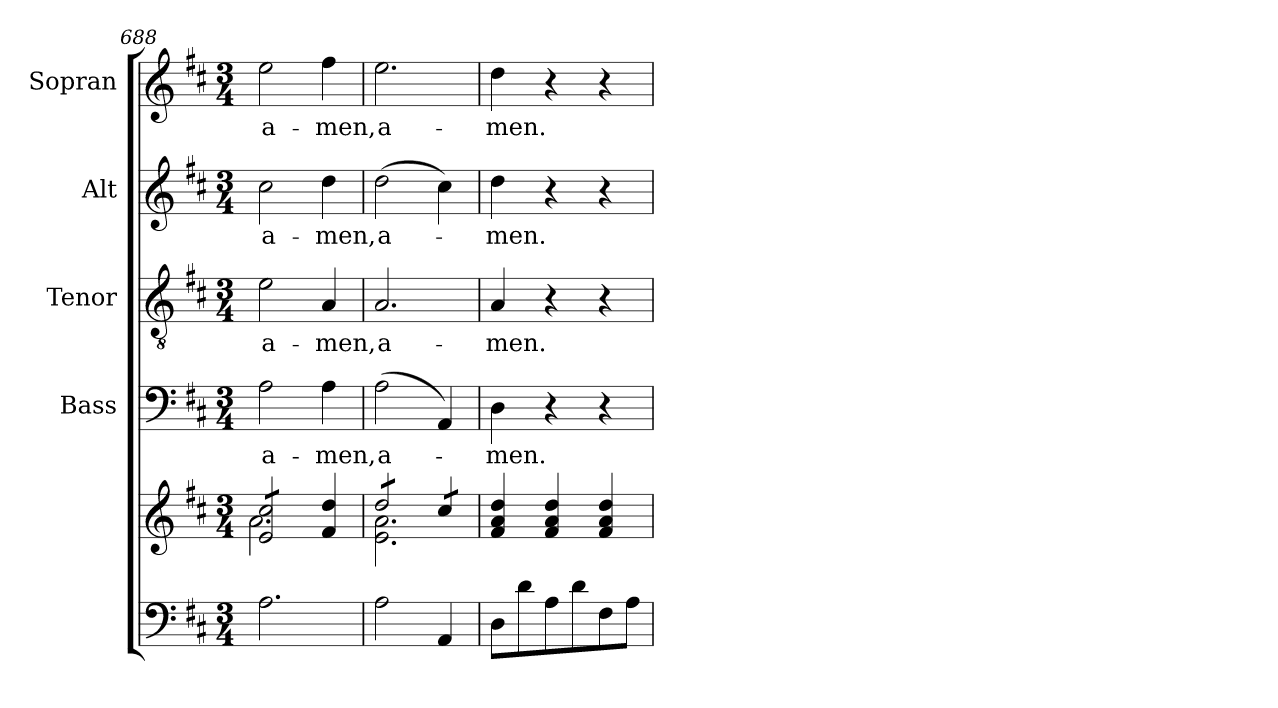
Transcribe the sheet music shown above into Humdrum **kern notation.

**kern	**kern	**kern	**text	**kern	**text	**kern	**text	**kern	**text
*part5	*part5	*part4	*part4	*part3	*part3	*part2	*part2	*part1	*part1
*staff6	*staff5	*staff4	*staff4	*staff3	*staff3	*staff2	*staff2	*staff1	*staff1
*	*	*I"Bass	*	*I"Tenor	*	*I"Alt	*	*I"Sopran	*
*	*	*I'B.	*	*I'T.	*	*I'A.	*	*I'S.	*
*clefF4	*clefG2	*clefF4	*	*clefGv2	*	*clefG2	*	*clefG2	*
*k[f#c#]	*k[f#c#]	*k[f#c#]	*	*k[f#c#]	*	*k[f#c#]	*	*k[f#c#]	*
*D:	*D:	*D:	*	*D:	*	*D:	*	*D:	*
*M3/4	*M3/4	*M3/4	*	*M3/4	*	*M3/4	*	*M3/4	*
=688	=688	=688	=688	=688	=688	=688	=688	=688	=688
*	*^	*	*	*	*	*	*	*	*
!	!	!	!	!LO:LY:b	!	!LO:LY:b	!	!LO:LY:b	!	!LO:LY:b
*	*tremolo	*	*	*	*	*	*	*	*	*
2.A\	8e/ 8cc#/L	2.a\	2A\	a-	2e\	a-	2cc#\	a-	2ee\	a-
.	8e/ 8cc#/	.	.	.	.	.	.	.	.	.
.	8e/ 8cc#/	.	.	.	.	.	.	.	.	.
.	8e/ 8cc#/J	.	.	.	.	.	.	.	.	.
*	*Xtremolo	*	*	*	*	*	*	*	*	*
!	!	!	!	!LO:LY:b	!	!LO:LY:b	!	!LO:LY:b	!	!LO:LY:b
.	4f#/ 4dd/	.	4A\	-men,	4A/	-men,	4dd\	-men,	4ff#\	-men,
=689	=689	=689	=689	=689	=689	=689	=689	=689	=689	=689
!	!	!	!	!LO:LY:b	!	!LO:LY:b	!	!LO:LY:b	!	!LO:LY:b
*	*tremolo	*	*	*	*	*	*	*	*	*
2A\	8dd/L	2.e\ 2.a\	(>2A\	a-	2.A/	a-	(>2dd\	a-	2.ee\	a-
.	8dd/	.	.	.	.	.	.	.	.	.
.	8dd/	.	.	.	.	.	.	.	.	.
.	8dd/J	.	.	.	.	.	.	.	.	.
4AA/	8cc#/L	.	4AA/)	.	.	.	4cc#\)	.	.	.
.	8cc#/J	.	.	.	.	.	.	.	.	.
*	*Xtremolo	*	*	*	*	*	*	*	*	*
*	*v	*v	*	*	*	*	*	*	*	*
=690	=690	=690	=690	=690	=690	=690	=690	=690	=690
!	!	!	!LO:LY:b	!	!LO:LY:b	!	!LO:LY:b	!	!LO:LY:b
8D\L	4f#/ 4a/ 4dd/	4D\	-men.	4A/	-men.	4dd\	-men.	4dd\	-men.
8d\	.	.	.	.	.	.	.	.	.
8A\	4f#/ 4a/ 4dd/	4r	.	4r	.	4r	.	4r	.
8d\	.	.	.	.	.	.	.	.	.
8F#\	4f#/ 4a/ 4dd/	4r	.	4r	.	4r	.	4r	.
8A\J	.	.	.	.	.	.	.	.	.
=	=	=	=	=	=	=	=	=	=
*-	*-	*-	*-	*-	*-	*-	*-	*-	*-
